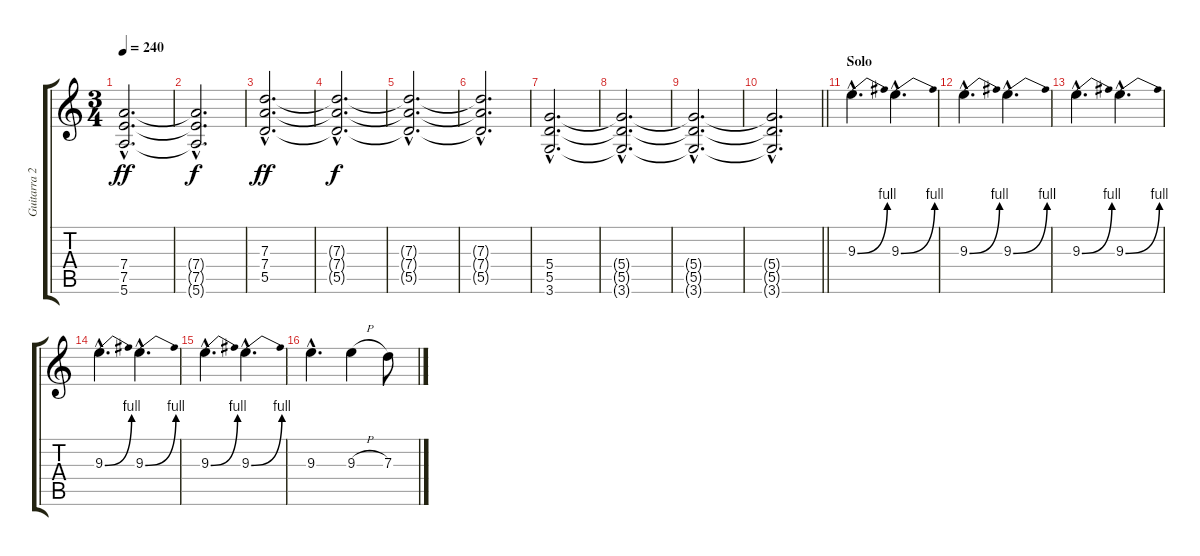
\track ("Guitarra 2 - Erik" "Guitarra 2") {instrument overdrivenguitar}
\staff {score tabs}
\tuning (E4 B3 G3 D3 A2 E2) {hide}
\ts (3 4)
\tempo 240
\clef g2
\ks c
(7.4{hac} 7.5{hac} 5.6{hac}).2{d dy ff} |
(7.4{hac t} 7.5{hac t} 5.6{hac t}).2{d dy f} |
(7.3{hac} 7.4{hac} 5.5{hac}).2{d dy ff} |
(7.3{hac t} 7.4{hac t} 5.5{hac t}).2{d dy f} |
(7.3{hac t} 7.4{hac t} 5.5{hac t}).2{d} |
(7.3{hac t} 7.4{hac t} 5.5{hac t}).2{d} |
(5.4{hac} 5.5{hac} 3.6{hac}).2{d} |
(5.4{hac t} 5.5{hac t} 3.6{hac t}).2{d} |
(5.4{hac t} 5.5{hac t} 3.6{hac t}).2{d} |
\barLineRight lightlight
(5.4{hac t} 5.5{hac t} 3.6{hac t}).2{d} |
\section ("" "Solo")
9.3{be (bend 0 0 60 4) hac}.4{d} 9.3{be (bend 0 0 60 4) hac}.4{d} |
9.3{be (bend 0 0 60 4) hac}.4{d} 9.3{be (bend 0 0 60 4) hac}.4{d} |
9.3{be (bend 0 0 60 4) hac}.4{d} 9.3{be (bend 0 0 60 4) hac}.4{d} |
9.3{be (bend 0 0 60 4) hac}.4{d} 9.3{be (bend 0 0 60 4) hac}.4{d} |
9.3{be (bend 0 0 60 4) hac}.4{d} 9.3{be (bend 0 0 60 4) hac}.4{d} |
9.3{hac}.4{d} 9.3{h}.4 7.3.8
